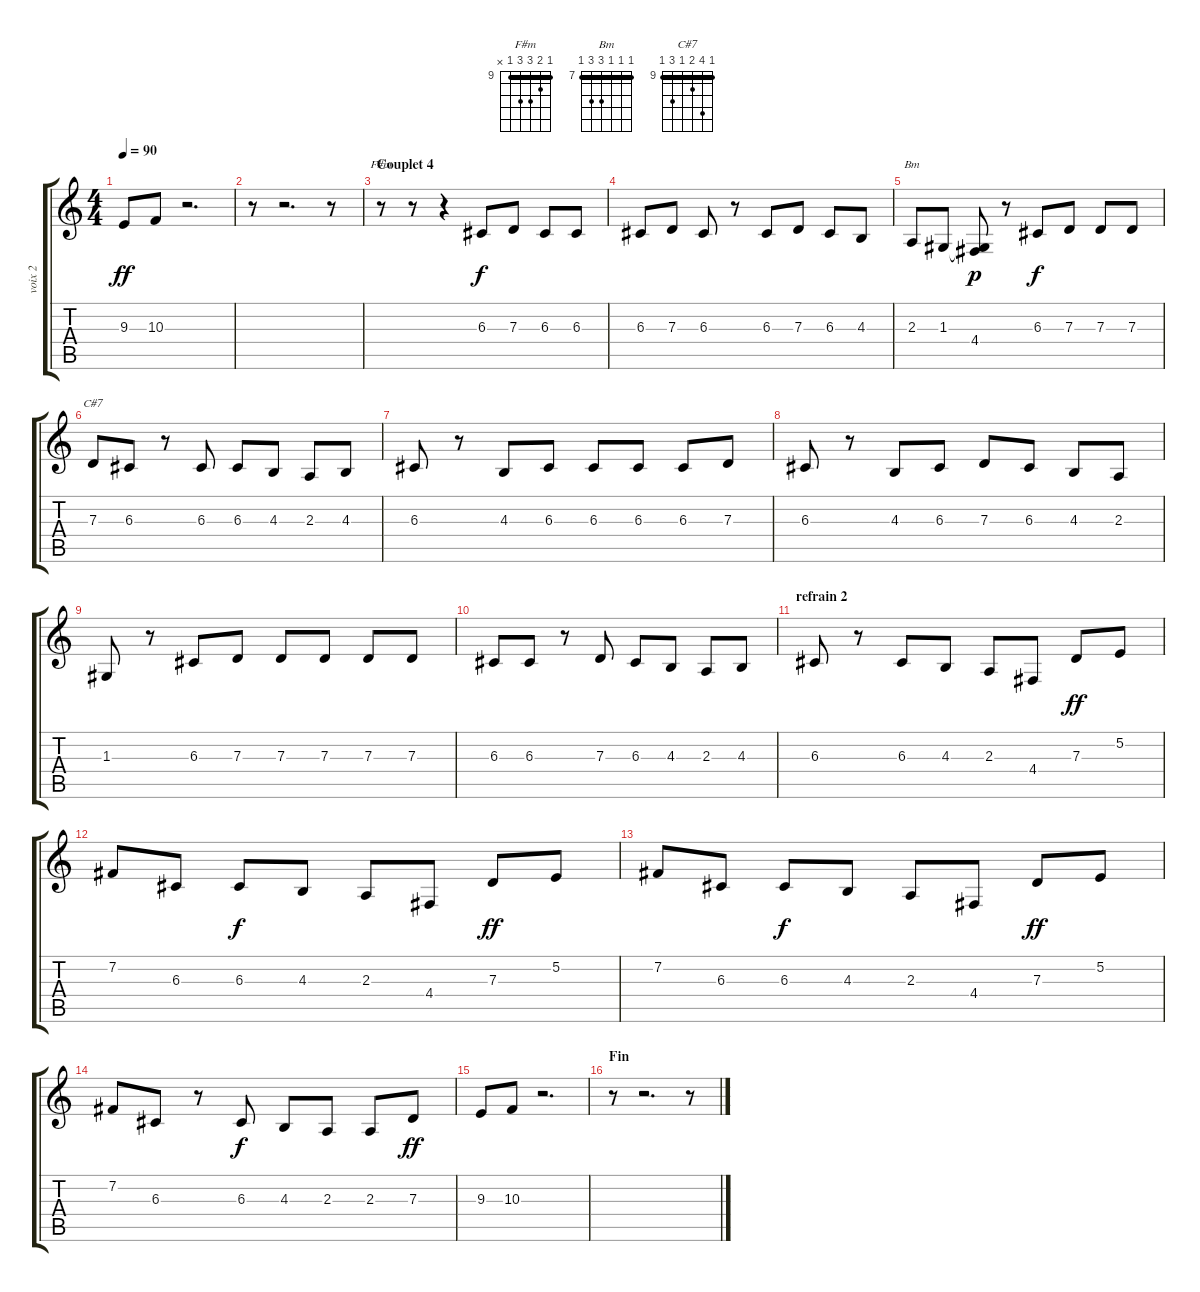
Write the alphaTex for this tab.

\track ("voix 2" "voix 2") {instrument baritonesax}
\staff {score tabs}
\tuning (E4 B3 G3 D3 A2 E2) {hide}
\chord ("F#m" 9 10 11 11 9 x) {firstfret 9 barre 9}
\chord ("Bm" 7 7 7 9 9 7) {firstfret 7 barre 7}
\chord ("C#7" 9 12 10 9 11 9) {firstfret 9 barre 9}
\ts (4 4)
\tempo 90
\clef g2
\ks c
9.3.8{dy ff} 10.3.8 r.2{d} |
r.8 r.2{d} r.8 |
\section ("" "Couplet 4")
r.8{ch "F#m"} r.8 r.4 6.3.8{dy f} 7.3.8 6.3.8 6.3.8 |
6.3.8 7.3.8 6.3.8 r.8 6.3.8 7.3.8 6.3.8 4.3.8 |
2.3.8{ch "Bm"} 1.3.8 (1.3{t} 4.4).8{dy p} r.8 6.3.8{dy f} 7.3.8 7.3.8 7.3.8 |
7.3.8{ch "C#7"} 6.3.8 r.8 6.3.8 6.3.8 4.3.8 2.3.8 4.3.8 |
6.3.8 r.8 4.3.8 6.3.8 6.3.8 6.3.8 6.3.8 7.3.8 |
6.3.8 r.8 4.3.8 6.3.8 7.3.8 6.3.8 4.3.8 2.3.8 |
1.3.8 r.8 6.3.8 7.3.8 7.3.8 7.3.8 7.3.8 7.3.8 |
6.3.8 6.3.8 r.8 7.3.8 6.3.8 4.3.8 2.3.8 4.3.8 |
\section ("" "refrain 2")
6.3.8 r.8 6.3.8 4.3.8 2.3.8 4.4.8 7.3.8{dy ff} 5.2.8 |
7.2.8 6.3.8 6.3.8{dy f} 4.3.8 2.3.8 4.4.8 7.3.8{dy ff} 5.2.8 |
7.2.8 6.3.8 6.3.8{dy f} 4.3.8 2.3.8 4.4.8 7.3.8{dy ff} 5.2.8 |
7.2.8 6.3.8 r.8 6.3.8{dy f} 4.3.8 2.3.8 2.3.8 7.3.8{dy ff} |
9.3.8 10.3.8 r.2{d} |
\section ("" "Fin")
r.8 r.2{d} r.8
